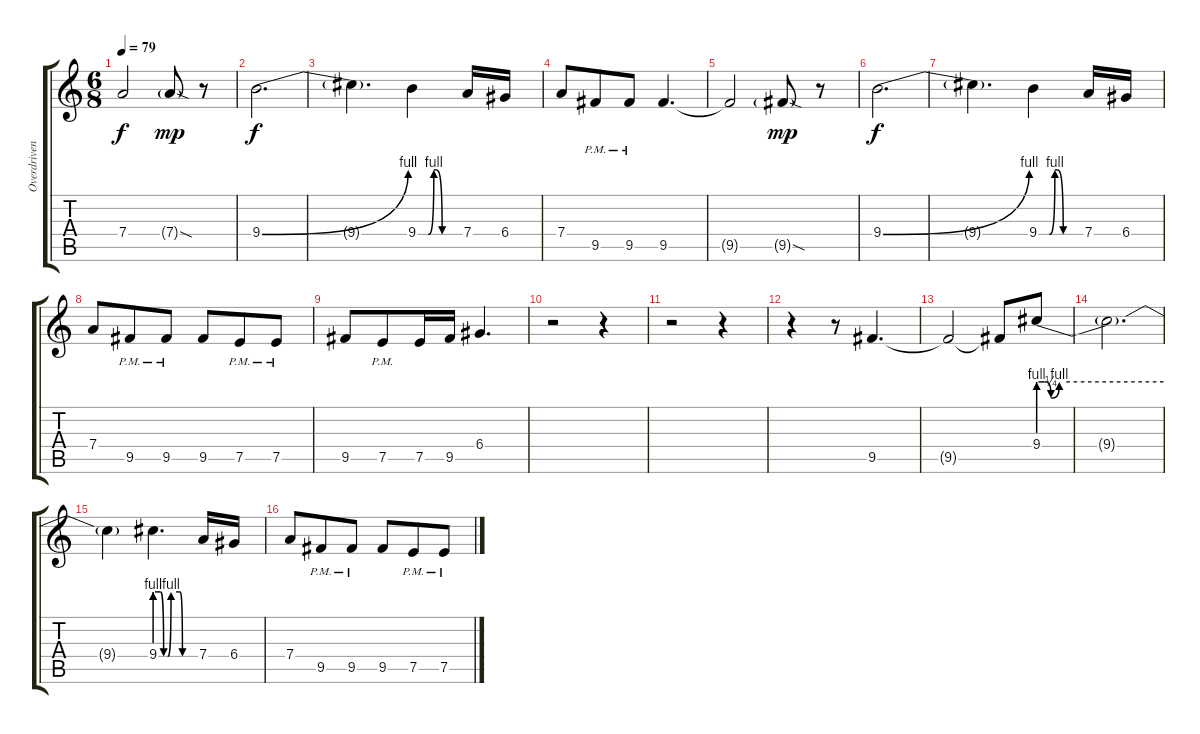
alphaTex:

\track ("Overdriven Guitar II" "Overdriven") {instrument overdrivenguitar}
\staff {score tabs}
\tuning (E4 B3 G3 D3 A2 D2) {hide}
\ts (6 8)
\tempo 79
\clef g2
\ks c
7.4{t}.2{dy f} 7.4{sod g}.8{dy mp} r.8 |
9.4{be (bend 0 0 60 4)}.2{d dy f} |
9.4{t}.4{d} 9.4{be (custom 0 0 15 0 23 4 26 4 35 0 60 0)}.4 7.4.16 6.4.16 |
7.4.8 9.5{pm}.8 9.5{pm}.8 9.5.4{d} |
9.5{t}.2 9.5{sod g}.8{dy mp} r.8 |
9.4{be (bend 0 0 60 4)}.2{d dy f} |
9.4{t}.4{d} 9.4{be (custom 0 0 15 0 23 4 26 4 35 0 60 0)}.4 7.4.16 6.4.16 |
7.4.8 9.5{pm}.8 9.5{pm}.8 9.5.8 7.5{pm}.8 7.5{pm}.8 |
9.5.8 7.5{pm}.8 7.5.16 9.5.16 6.4.4{d} |
r.2 r.4 |
r.2 r.4 |
r.4 r.8 9.5.4{d} |
9.5{t}.2 9.5{t}.8 9.4{be (custom 0 4 3 4 6 1 10 4 60 4)}.8 |
9.4{t}.2{d} |
9.4{t}.4 9.4{be (custom 0 4 8 4 13 0 19 0 24 4 37 4 41 0 60 0)}.4{d} 7.4.16 6.4.16 |
7.4.8 9.5{pm}.8 9.5{pm}.8 9.5.8 7.5{pm}.8 7.5{pm}.8
